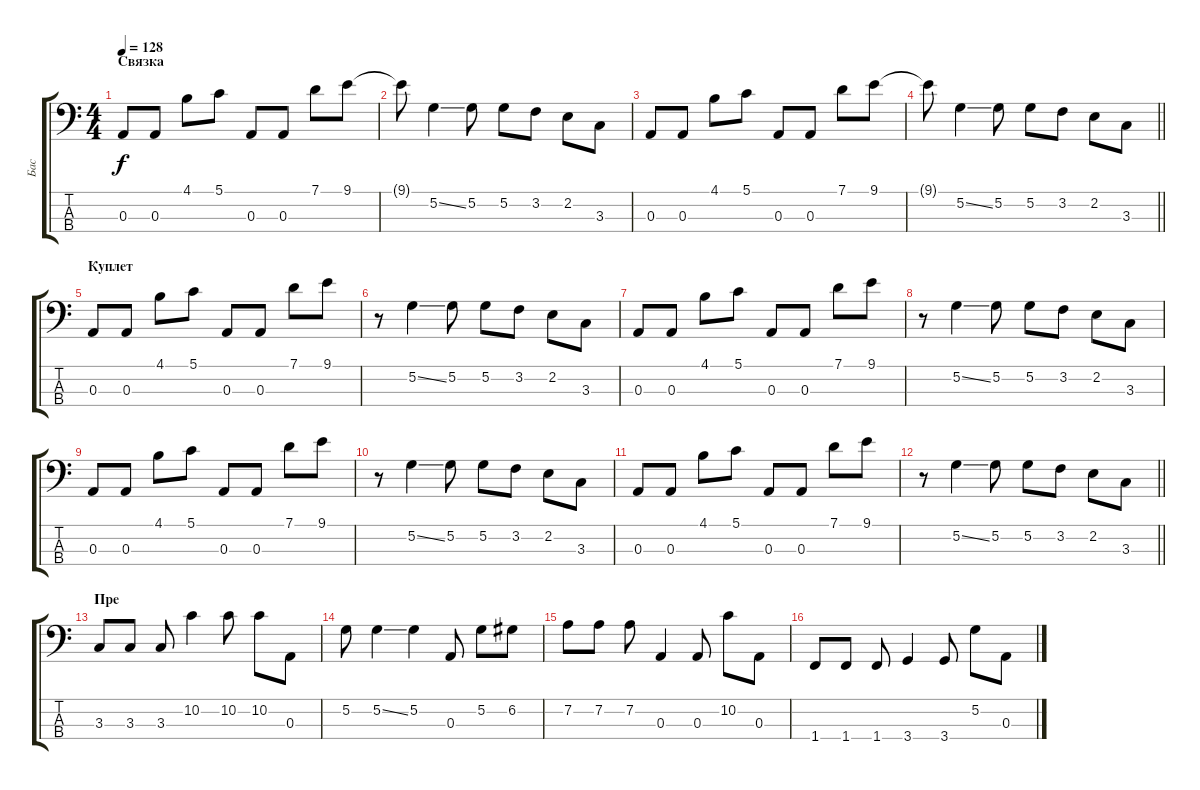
\track ("Бас" "Бас") {instrument electricbassfinger}
\staff {score tabs}
\tuning (G2 D2 A1 E1) {hide}
\ts (4 4)
\section ("" "Связка")
\tempo 128
\clef f4
\ks c
0.3.8{dy f} 0.3.8 4.1.8 5.1.8 0.3.8 0.3.8 7.1.8 9.1.8 |
9.1{t}.8 5.2{ss}.4 5.2.8 5.2.8 3.2.8 2.2.8 3.3.8 |
0.3.8 0.3.8 4.1.8 5.1.8 0.3.8 0.3.8 7.1.8 9.1.8 |
\barLineRight lightlight
9.1{t}.8 5.2{ss}.4 5.2.8 5.2.8 3.2.8 2.2.8 3.3.8 |
\section ("" "Куплет")
0.3.8 0.3.8 4.1.8 5.1.8 0.3.8 0.3.8 7.1.8 9.1.8 |
r.8 5.2{ss}.4 5.2.8 5.2.8 3.2.8 2.2.8 3.3.8 |
0.3.8 0.3.8 4.1.8 5.1.8 0.3.8 0.3.8 7.1.8 9.1.8 |
r.8 5.2{ss}.4 5.2.8 5.2.8 3.2.8 2.2.8 3.3.8 |
0.3.8 0.3.8 4.1.8 5.1.8 0.3.8 0.3.8 7.1.8 9.1.8 |
r.8 5.2{ss}.4 5.2.8 5.2.8 3.2.8 2.2.8 3.3.8 |
0.3.8 0.3.8 4.1.8 5.1.8 0.3.8 0.3.8 7.1.8 9.1.8 |
\barLineRight lightlight
r.8 5.2{ss}.4 5.2.8 5.2.8 3.2.8 2.2.8 3.3.8 |
\section ("" "Пре")
3.3.8 3.3.8 3.3.8 10.2.4 10.2.8 10.2.8 0.3.8 |
5.2.8 5.2{ss}.4 5.2.4 0.3.8 5.2.8 6.2.8 |
7.2.8 7.2.8 7.2.8 0.3.4 0.3.8 10.2.8 0.3.8 |
1.4.8 1.4.8 1.4.8 3.4.4 3.4.8 5.2.8 0.3.8
